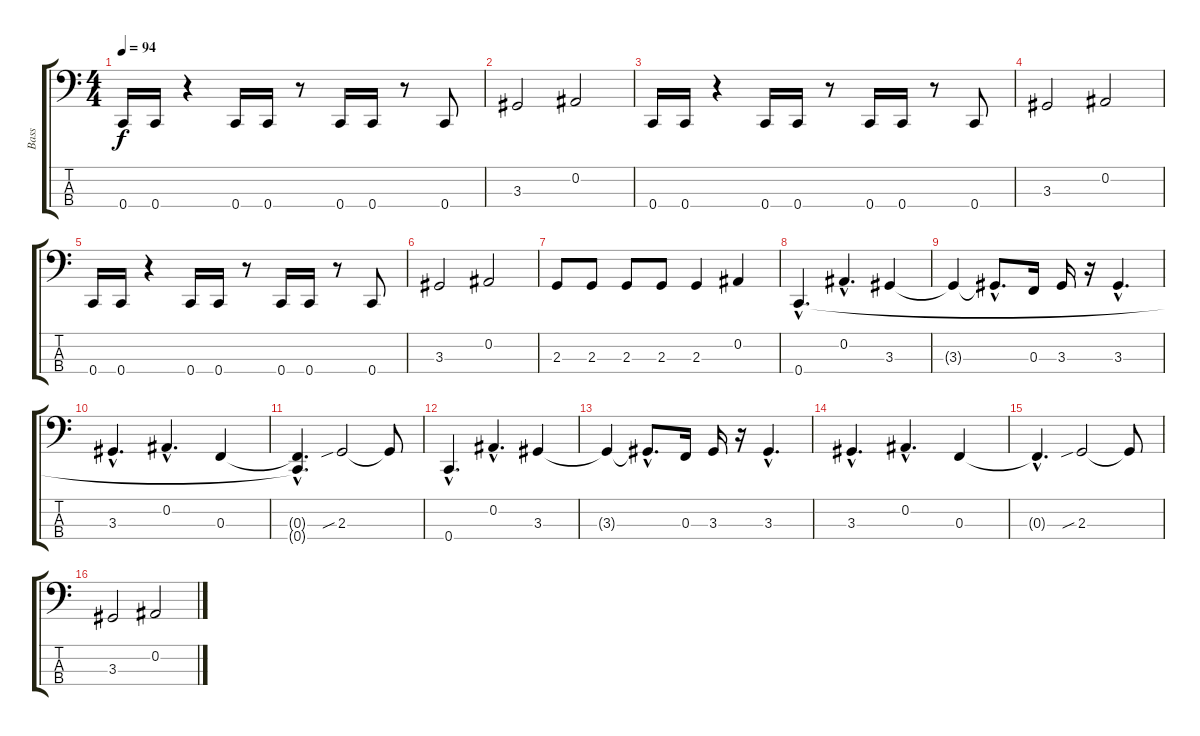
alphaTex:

\track ("Bass" "Bass") {instrument electricbasspick}
\staff {score tabs}
\tuning (Eb2 Bb1 F1 C1) {hide}
\ts (4 4)
\tempo 94
\clef f4
\ks c
0.4.16{dy f} 0.4.16 r.4 0.4.16 0.4.16 r.8 0.4.16 0.4.16 r.8 0.4.8 |
3.3.2 0.2.2 |
0.4.16 0.4.16 r.4 0.4.16 0.4.16 r.8 0.4.16 0.4.16 r.8 0.4.8 |
3.3.2 0.2.2 |
0.4.16 0.4.16 r.4 0.4.16 0.4.16 r.8 0.4.16 0.4.16 r.8 0.4.8 |
3.3.2 0.2.2 |
2.3.8 2.3.8 2.3.8 2.3.8 2.3.4 0.2.4 |
0.4{hac}.4{d} 0.2{hac}.4{d} 3.3.4 |
3.3{t}.4 3.3{hac t}.8{d} 0.3.16 3.3.16 r.16 3.3{hac}.4{d} |
3.3{hac}.4{d} 0.2{hac}.4{d} 0.3.4 |
(0.3{hac t} 0.4{hac t}).4{d} 2.3{sib}.2 2.3{t}.8 |
0.4{hac}.4{d} 0.2{hac}.4{d} 3.3.4 |
3.3{t}.4 3.3{hac t}.8{d} 0.3.16 3.3.16 r.16 3.3{hac}.4{d} |
3.3{hac}.4{d} 0.2{hac}.4{d} 0.3.4 |
0.3{hac t}.4{d} 2.3{sib}.2 2.3{t}.8 |
3.3.2 0.2.2
